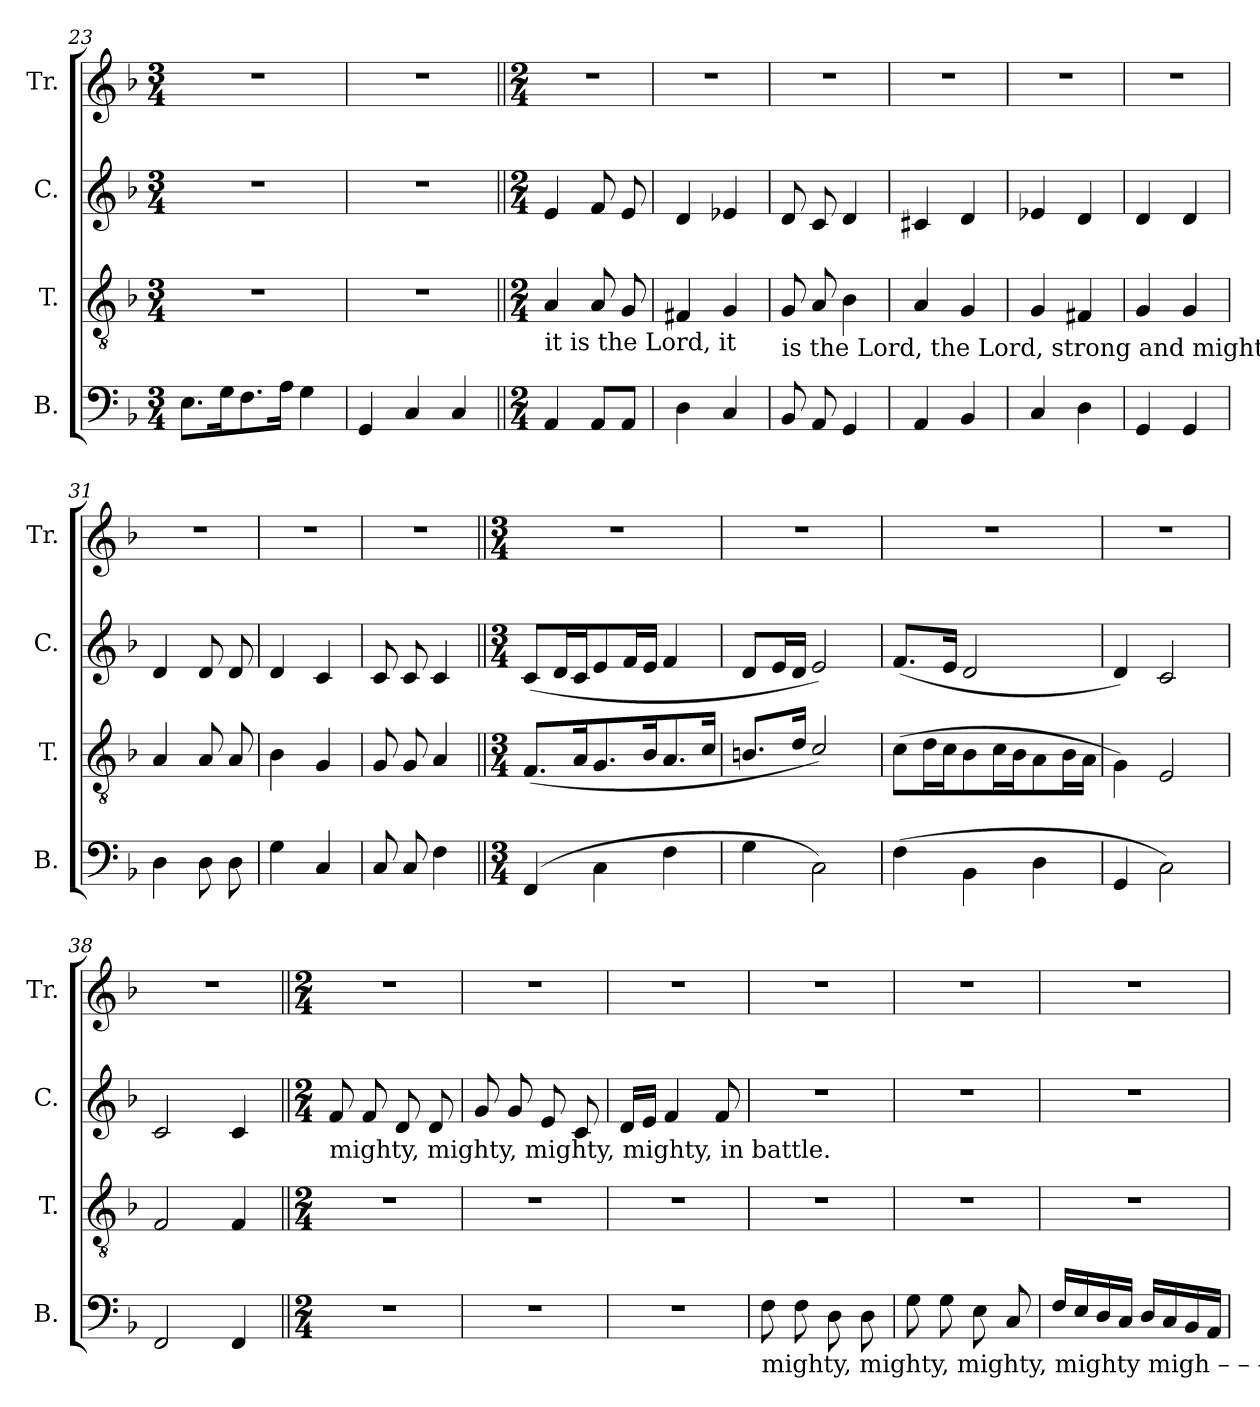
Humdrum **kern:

**kern	**kern	**kern	**kern
*part4	*part3	*part2	*part1
*staff4	*staff3	*staff2	*staff1
*I"B.	*I"T.	*I"C.	*I"Tr.
*I'B.	*I'T.	*I'C.	*I'Tr.
*clefF4	*clefGv2	*clefG2	*clefG2
*k[b-]	*k[b-]	*k[b-]	*k[b-]
*M3/4	*M3/4	*M3/4	*M3/4
=23	=23	=23	=23
8.E!\L	2.r	2.r	2.r
16G!\K	.	.	.
8.F!\	.	.	.
16A!\Jk	.	.	.
4G!\	.	.	.
=24	=24	=24	=24
4GG!/	2.r	2.r	2.r
4C!/	.	.	.
4C!/	.	.	.
=25||	=25||	=25||	=25||
*M2/4	*M2/4	*M2/4	*M2/4
*	*	*	*MM80
!	!LO:TX:b:t=it   is  the  Lord,   it	!	!
4AA!/	4A!/	4e!/	2r
8AA!/L	8A!/	8f!/	.
8AA!/J	8G!/	8e!/	.
=26	=26	=26	=26
4D!\	4F#X!/	4d!/	2r
4C!/	4G!/	4e-X!/	.
!!LO:LB:g=z
=27	=27	=27	=27
!	!LO:TX:b:t=is the Lord, the Lord, strong and mighty, even the Lord,   ev  –  en the Lord,    strong, __________________________  strong ___________________ and  mighty.	!	!
8BB-!/	8G!/	8d!/	2r
8AA!/	8A!/	8c!/	.
4GG!/	4B-!\	4d!/	.
=28	=28	=28	=28
4AA!/	4A!/	4c#X!/	2r
4BB-!/	4G!/	4d!/	.
=29	=29	=29	=29
4C!/	4G!/	4e-X!/	2r
4D!\	4F#X!/	4d!/	.
=30	=30	=30	=30
4GG!/	4G!/	4d!/	2r
4GG!/	4G!/	4d!/	.
=31	=31	=31	=31
4D!\	4A!/	4d!/	2r
8D!\	8A!/	8d!/	.
8D!\	8A!/	8d!/	.
=32	=32	=32	=32
4G!\	4B-!\	4d!/	2r
4C!/	4G!/	4c!/	.
=33	=33	=33	=33
8C!/	8G!/	8c!/	2r
8C!/	8G!/	8c!/	.
4F!\	4A!/	4c!/	.
=34||	=34||	=34||	=34||
*M3/4	*M3/4	*M3/4	*M3/4
(>4FF!/	(<8.F!/L	(<8c!/L	2.r
.	.	16d!/L	.
.	16A!/K	16c!/J	.
4C!\	8.G!/	8e!/	.
.	.	16f!/L	.
.	16B-!/K	16e!/JJ	.
4F!\	8.A!/	4f!/	.
.	16c!/Jk	.	.
=35	=35	=35	=35
4G!\	8.Bn!/L	8d!/L	2.r
.	.	16e!/L	.
.	16d!/Jk	16d!/JJ	.
2C!\)	2c!/)	2e!/)	.
=36	=36	=36	=36
(>4F!\	(>8c!\L	(<8.f!/L	2.r
.	16d!\L	.	.
.	16c!\J	16e!/Jk	.
4BB-!\	8B-!\	2d!/	.
.	16c!\L	.	.
.	16B-!\J	.	.
4D!\	8A!\	.	.
.	16B-!\L	.	.
.	16A!\JJ	.	.
=37	=37	=37	=37
4GG!/	4G!\)	4d!/)	2.r
2C!\)	2E!/	2c!/	.
=38	=38	=38	=38
2FF!/	2F!/	2c!/	2.r
4FF!/	4F!/	4c!/	.
!!LO:LB:g=z
=39||	=39||	=39||	=39||
*M2/4	*M2/4	*M2/4	*M2/4
!	!	!LO:TX:b:t=mighty,  mighty,    mighty,  mighty,   in      battle.	!
2r	2r	8f!/	2r
.	.	8f!/	.
.	.	8d!/	.
.	.	8d!/	.
=40	=40	=40	=40
2r	2r	8g!/	2r
.	.	8g!/	.
.	.	8e!/	.
.	.	8c!/	.
=41	=41	=41	=41
2r	2r	16d!/LL	2r
.	.	16e!/JJ	.
.	.	4f!/	.
.	.	8f!/	.
=42	=42	=42	=42
!LO:TX:b:t=mighty, mighty, mighty, mighty migh     –     –     –     –     –     –       ty,    mighty,   mighty,    migh   –   ty	!	!	!
8F!\	2r	2r	2r
8F!\	.	.	.
8D!\	.	.	.
8D!\	.	.	.
=43	=43	=43	=43
8G!\	2r	2r	2r
8G!\	.	.	.
8E!\	.	.	.
8C!/	.	.	.
=44	=44	=44	=44
16F!/LL	2r	2r	2r
16E!/	.	.	.
16D!/	.	.	.
16C!/JJ	.	.	.
16D!/LL	.	.	.
16C!/	.	.	.
16BB-!/	.	.	.
16AA!/JJ	.	.	.
=	=	=	=
*-	*-	*-	*-
